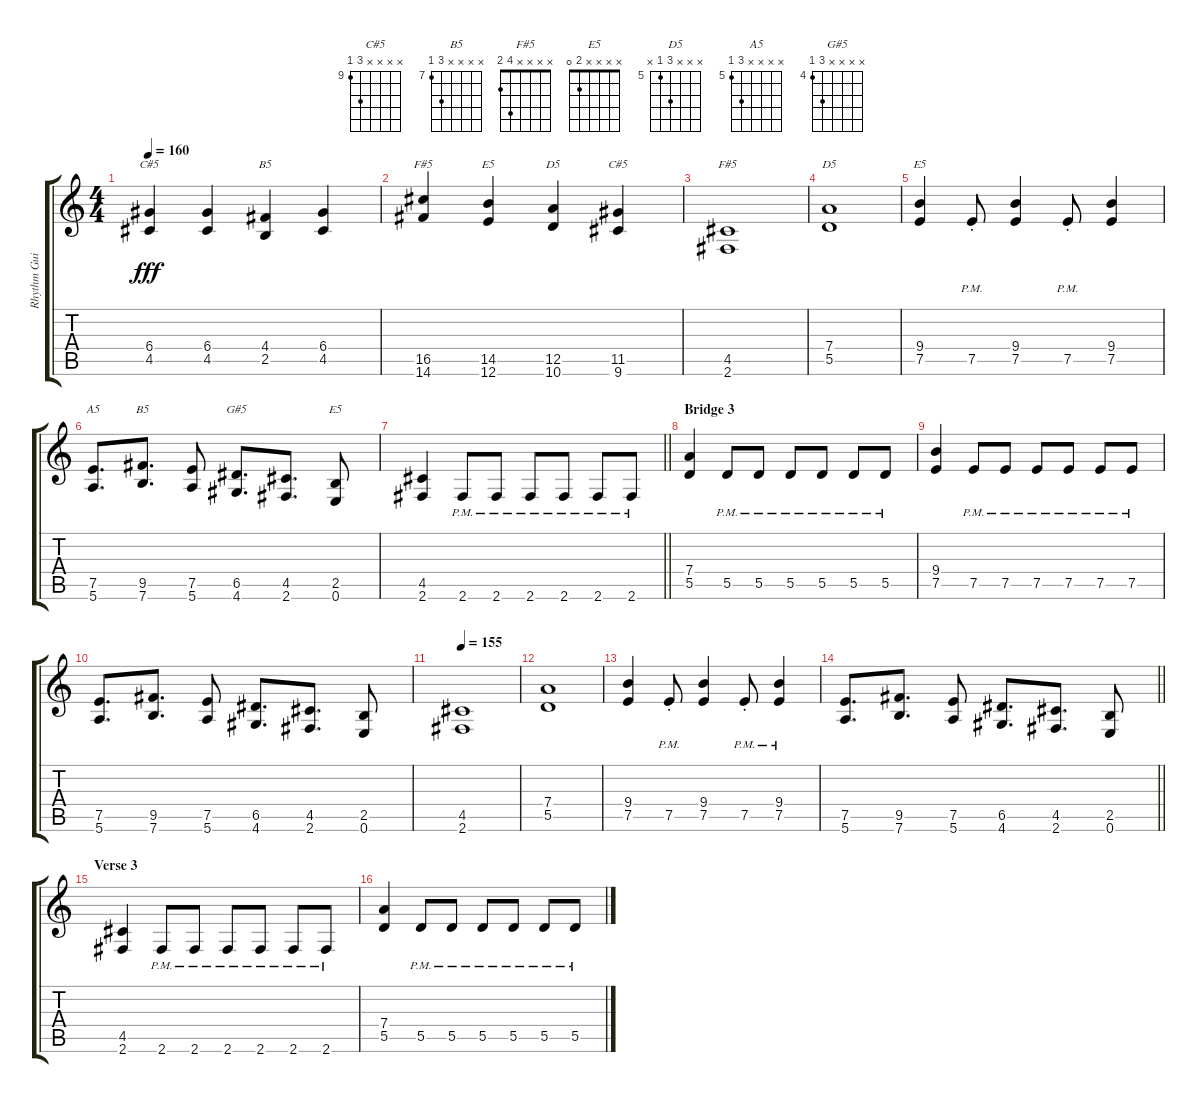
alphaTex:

\track ("Rhythm Guitar" "Rhythm Gui") {instrument distortionguitar}
\staff {score tabs}
\tuning (E4 B3 G3 D3 A2 E2) {hide}
\chord ("C#5" x x x 6 4 x) {firstfret 4}
\chord ("B5" x x x 4 2 x)
\chord ("F#5" x x x x 16 14) {firstfret 14}
\chord ("E5" x x x x 14 12) {firstfret 12}
\chord ("D5" x x x x 12 10) {firstfret 10}
\chord ("C#5" x x x x 11 9) {firstfret 9}
\chord ("F#5" x x x x 4 2)
\chord ("D5" x x x 7 5 x) {firstfret 5}
\chord ("E5" x x x 9 7 x) {firstfret 7}
\chord ("A5" x x x x 7 5) {firstfret 5}
\chord ("B5" x x x x 9 7) {firstfret 7}
\chord ("G#5" x x x x 6 4) {firstfret 4}
\chord ("E5" x x x x 2 0)
\ts (4 4)
\tempo 160
\clef g2
\ks c
(6.4 4.5).4{ch "C#5" dy fff} (6.4 4.5).4 (4.4 2.5).4{ch "B5"} (6.4 4.5).4 |
(16.5 14.6).4{ch "F#5"} (14.5 12.6).4{ch "E5"} (12.5 10.6).4{ch "D5"} (11.5 9.6).4{ch "C#5"} |
(4.5 2.6).1{ch "F#5"} |
(7.4 5.5).1{ch "D5"} |
(9.4 7.5).4{ch "E5"} 7.5{pm st}.8 (9.4 7.5).4 7.5{pm st}.8 (9.4 7.5).4 |
(7.5 5.6).8{d ch "A5"} (9.5 7.6).8{d ch "B5"} (7.5 5.6).8 (6.5 4.6).8{d ch "G#5"} (4.5 2.6).8{d} (2.5 0.6).8{ch "E5"} |
\barLineRight lightlight
(4.5 2.6).4 2.6{pm}.8 2.6{pm}.8 2.6{pm}.8 2.6{pm}.8 2.6{pm}.8 2.6{pm}.8 |
\section ("" "Bridge 3")
(7.4 5.5).4 5.5{pm}.8 5.5{pm}.8 5.5{pm}.8 5.5{pm}.8 5.5{pm}.8 5.5{pm}.8 |
(9.4 7.5).4 7.5{pm}.8 7.5{pm}.8 7.5{pm}.8 7.5{pm}.8 7.5{pm}.8 7.5{pm}.8 |
(7.5 5.6).8{d} (9.5 7.6).8{d} (7.5 5.6).8 (6.5 4.6).8{d} (4.5 2.6).8{d} (2.5 0.6).8 |
\tempo 155
(4.5 2.6).1 |
(7.4 5.5).1 |
(9.4 7.5).4 7.5{pm st}.8 (9.4 7.5).4 7.5{pm st}.8 (9.4 7.5{pm}).4 |
\barLineRight lightlight
(7.5 5.6).8{d} (9.5 7.6).8{d} (7.5 5.6).8 (6.5 4.6).8{d} (4.5 2.6).8{d} (2.5 0.6).8 |
\section ("" "Verse 3")
(4.5 2.6).4{volume 10} 2.6{pm}.8 2.6{pm}.8 2.6{pm}.8 2.6{pm}.8 2.6{pm}.8 2.6{pm}.8 |
(7.4 5.5).4 5.5{pm}.8 5.5{pm}.8 5.5{pm}.8 5.5{pm}.8 5.5{pm}.8 5.5{pm}.8
